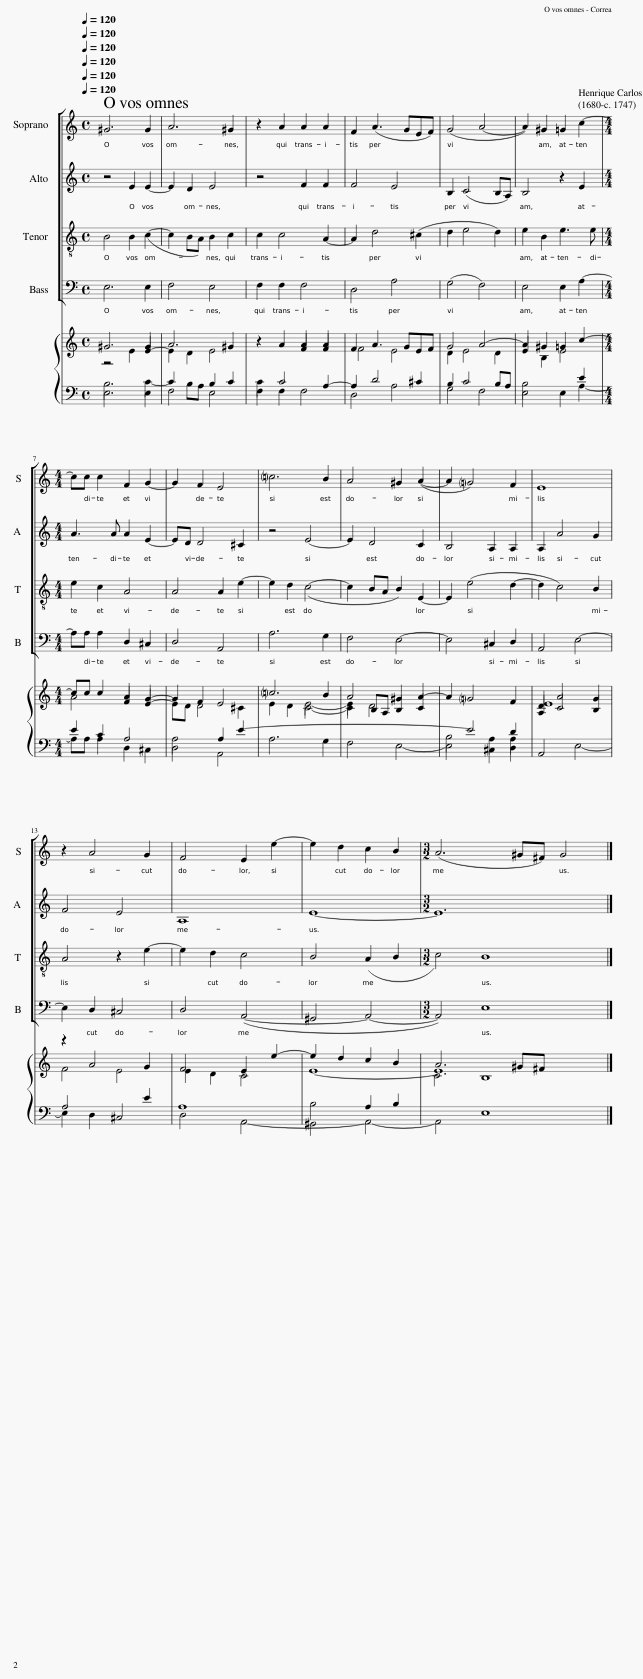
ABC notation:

X:1
%%score [ 1 2 3 4 ] { ( 5 6 7 ) ( 8 9 10 ) }
L:1/8
Q:1/4=120
M:4/4
I:linebreak $
K:C
V:1 treble
V:2 treble
V:3 treble-8
V:4 bass
V:5 treble
V:6 treble
V:7 treble
V:8 bass
V:9 bass
V:10 bass
V:1
 ^G6 G2 | A6 ^G2 | z2 A2 A2 A2 | F2 (A3 GEF) | (G4 A4- | %5
 A2) ^G2 =G2 c2- |$[M:4/4] cc c2 F2 G2- | G2 F2 E4 | !courtesy!=c6 B2 | A4 ^G2 (A2- | %10
 A2 !courtesy!=G4) F2 | E8 |$ z2 A4 G2 | F4 E2 e2- | e2 d2 c2 B2 | %15
[M:3/2] (A6 ^G^F) G4 |] %16
V:2
 z4 E2 E2- | E2 D2 E4 | z4 F2 F2 | F4 E4 | B,2 (C4 B,A,) | %5
 B,4 z2 E2 |$[M:4/4] A3 A A2 E2- | ED D4 ^C2 | z4 E4- | E2 D4 C2 | %10
 B,4 A,2 A,2 | A,2 A4 G2 |$ F4 E4 | A,8 | E8- | %15
[M:3/2] E12 |] %16
V:3
 B4 B2 (c2- | c2 BA) B2 c2 | c2 c4 A2- | A2 d4 (^c2 | d2 e4 d2) | %5
 e2 B2 e3 e |$[M:4/4] e2 c2 A4 | A4 A2 e2- | e2 d2 (c4- | c2 BA B2) E2- | %10
 E2 (e4 d2- | d2 c4) B2 |$ A4 z2 e2- | e2 d2 c4 | B4 (A2 B2 | %15
[M:3/2] c4) B8 |] %16
V:4
 E,6 E,2 | F,4 E,4 | F,2 F,2 F,4 | D,4 A,4 | (G,4 F,4) | %5
 E,4 E,2 A,2- |$[M:4/4] A,A, A,2 D,2 ^C,2 | D,4 A,,4 | A,6 G,2 | F,4 E,4- | %10
 E,4 ^C,2 D,2 | A,,4 E,4- |$ E,2 D,2 ^C,4 | D,4 (A,,4- | ^G,,4 A,,4- | %15
[M:3/2] A,,4) E,8 |] %16
V:5
 ^G6 G2 | A6 ^G2 | z2 A2 A2 A2 | F2 A3 GEF | G4 A4- | %5
 A2 ^G2 =G2 c2- |$[M:4/4] cc c2 F2 G2- | G2 F2 E4 | !courtesy!=c6 B2 | A4 ^G2 A2- | %10
 A2 !courtesy!=G4 F2 | E8 |$ z2 A4 G2 | F4 E2 e2- | e2 d2 c2 B2 | %15
 A6 ^G^F x4 |] %16
V:6
 z4 E2 E2- | E2 D2 E4 | x4 F2 F2 | F4 E4 | D2 E4 D2 | %5
 E2 B,2 E4 |$[M:4/4] A4 A2 E2- | ED D4 ^C2 | x4 E4- | E2 D4 C2 | %10
 x8 | A,2 A4 G2 |$ F4 E4 | E2 D2 C4 | E8- | %15
 E12 |] %16
V:7
 x8 | x8 | x8 | x8 | x8 | %5
 x8 |$[M:4/4] x8 | x8 | E2 D2 C4- | C2 B,A, B,2 x2 | %10
 x8 | D2 C4 B,2 |$ x8 | x8 | x8 | %15
 C4 B,8 |] %16
V:8
 B,6 C2- | C2 B,A, B,2 C2 | C2 C4 A,2- | A,2 D4 ^C2 | B,2 C4 B,A, | %5
 B,4 x2 E2 |$[M:4/4] E2 C2 A,4 | A,4 A,2 E2- | A,6 G,2 | F,4 E,4- | %10
 B,4 A,2 A,2 | A,,4 E,4- |$ A,4 x2 E2 | A,8 | B,4 A,2 B,2 | %15
 A,,4 E,8 |] %16
V:9
 E,6 E,2 | F,4 E,4 | F,2 F,2 F,4 | D,4 A,4 | G,4 F,4 | %5
 E,4 E,2 A,2- |$[M:4/4] A,A, A,2 D,2 ^C,2 | D,4 A,,4 | x8 | x8 | %10
 x2 E4 D2 | x8 |$ E,2 D,2 ^C,4 | D,4 A,,4- | ^G,,4 A,,4- | %15
 x12 |] %16
V:10
 x8 | x8 | x8 | x8 | x8 | %5
 x8 |$[M:4/4] x8 | x8 | x8 | x8 | %10
 E,4 ^C,2 D,2 | x8 |$ x8 | x8 | x8 | %15
 x12 |] %16
